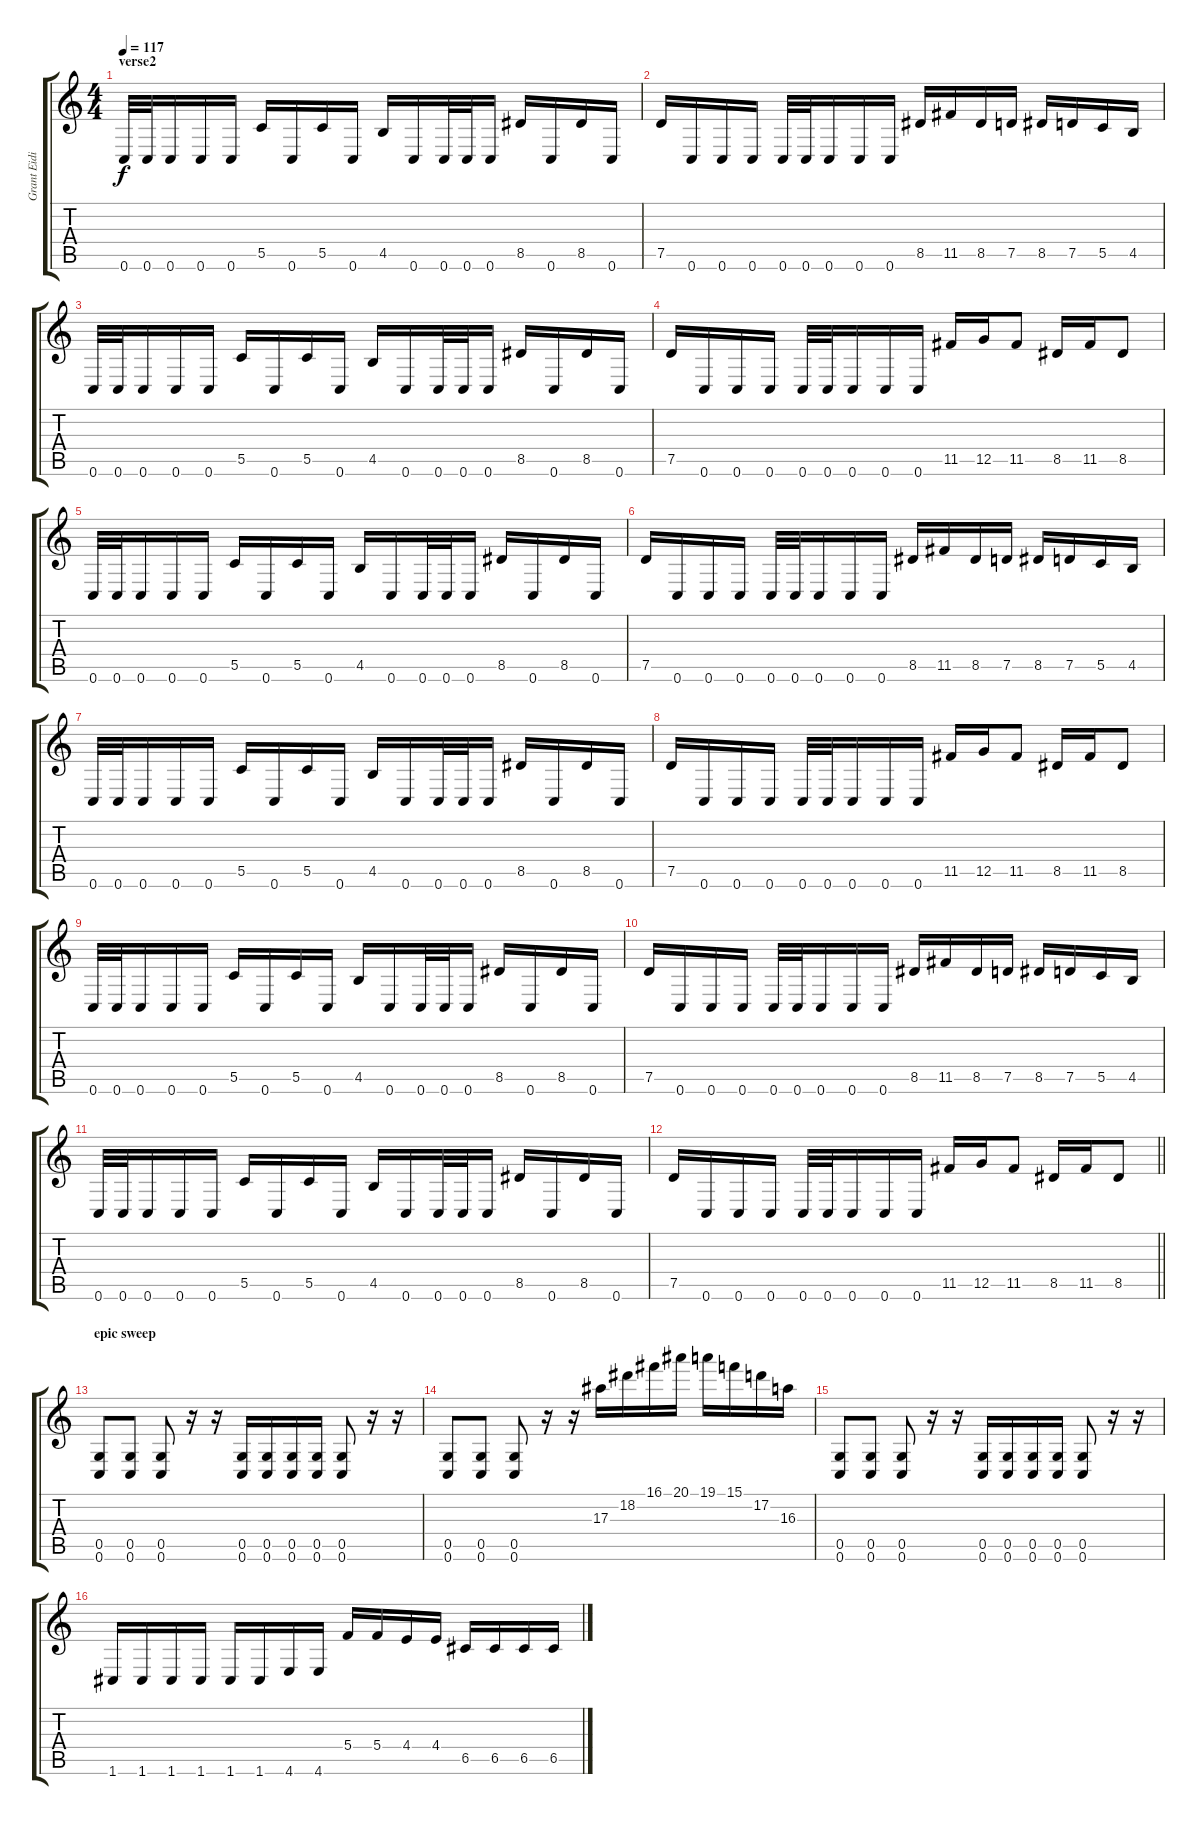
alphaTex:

\track ("Grant Eidintas" "Grant Eidi") {instrument overdrivenguitar}
\staff {score tabs}
\tuning (D4 A3 F3 C3 G2 C2) {hide}
\ts (4 4)
\section ("" "verse2")
\tempo 117
\clef g2
\ks c
0.6.32{dy f} 0.6.32 0.6.16 0.6.16 0.6.16 5.5.16 0.6.16 5.5.16 0.6.16 4.5.16 0.6.16 0.6.32 0.6.32 0.6.16 8.5.16 0.6.16 8.5.16 0.6.16 |
7.5.16 0.6.16 0.6.16 0.6.16 0.6.32 0.6.32 0.6.16 0.6.16 0.6.16 8.5.16 11.5.16 8.5.16 7.5.16 8.5.16 7.5.16 5.5.16 4.5.16 |
0.6.32 0.6.32 0.6.16 0.6.16 0.6.16 5.5.16 0.6.16 5.5.16 0.6.16 4.5.16 0.6.16 0.6.32 0.6.32 0.6.16 8.5.16 0.6.16 8.5.16 0.6.16 |
7.5.16 0.6.16 0.6.16 0.6.16 0.6.32 0.6.32 0.6.16 0.6.16 0.6.16 11.5.16 12.5.16 11.5.8 8.5.16 11.5.16 8.5.8 |
0.6.32 0.6.32 0.6.16 0.6.16 0.6.16 5.5.16 0.6.16 5.5.16 0.6.16 4.5.16 0.6.16 0.6.32 0.6.32 0.6.16 8.5.16 0.6.16 8.5.16 0.6.16 |
7.5.16 0.6.16 0.6.16 0.6.16 0.6.32 0.6.32 0.6.16 0.6.16 0.6.16 8.5.16 11.5.16 8.5.16 7.5.16 8.5.16 7.5.16 5.5.16 4.5.16 |
0.6.32 0.6.32 0.6.16 0.6.16 0.6.16 5.5.16 0.6.16 5.5.16 0.6.16 4.5.16 0.6.16 0.6.32 0.6.32 0.6.16 8.5.16 0.6.16 8.5.16 0.6.16 |
7.5.16 0.6.16 0.6.16 0.6.16 0.6.32 0.6.32 0.6.16 0.6.16 0.6.16 11.5.16 12.5.16 11.5.8 8.5.16 11.5.16 8.5.8 |
0.6.32 0.6.32 0.6.16 0.6.16 0.6.16 5.5.16 0.6.16 5.5.16 0.6.16 4.5.16 0.6.16 0.6.32 0.6.32 0.6.16 8.5.16 0.6.16 8.5.16 0.6.16 |
7.5.16 0.6.16 0.6.16 0.6.16 0.6.32 0.6.32 0.6.16 0.6.16 0.6.16 8.5.16 11.5.16 8.5.16 7.5.16 8.5.16 7.5.16 5.5.16 4.5.16 |
0.6.32 0.6.32 0.6.16 0.6.16 0.6.16 5.5.16 0.6.16 5.5.16 0.6.16 4.5.16 0.6.16 0.6.32 0.6.32 0.6.16 8.5.16 0.6.16 8.5.16 0.6.16 |
\barLineRight lightlight
7.5.16 0.6.16 0.6.16 0.6.16 0.6.32 0.6.32 0.6.16 0.6.16 0.6.16 11.5.16 12.5.16 11.5.8 8.5.16 11.5.16 8.5.8 |
\section ("" "epic sweep")
(0.5 0.6).8 (0.5 0.6).8 (0.5 0.6).8 r.16 r.16 (0.5 0.6).16 (0.5 0.6).16 (0.5 0.6).16 (0.5 0.6).16 (0.5 0.6).8 r.16 r.16 |
(0.5 0.6).8 (0.5 0.6).8 (0.5 0.6).8 r.16 r.16 17.3.16 18.2.16 16.1.16 20.1.16 19.1.16 15.1.16 17.2.16 16.3.16 |
(0.5 0.6).8 (0.5 0.6).8 (0.5 0.6).8 r.16 r.16 (0.5 0.6).16 (0.5 0.6).16 (0.5 0.6).16 (0.5 0.6).16 (0.5 0.6).8 r.16 r.16 |
1.6.16 1.6.16 1.6.16 1.6.16 1.6.16 1.6.16 4.6.16 4.6.16 5.4.16 5.4.16 4.4.16 4.4.16 6.5.16 6.5.16 6.5.16 6.5.16
